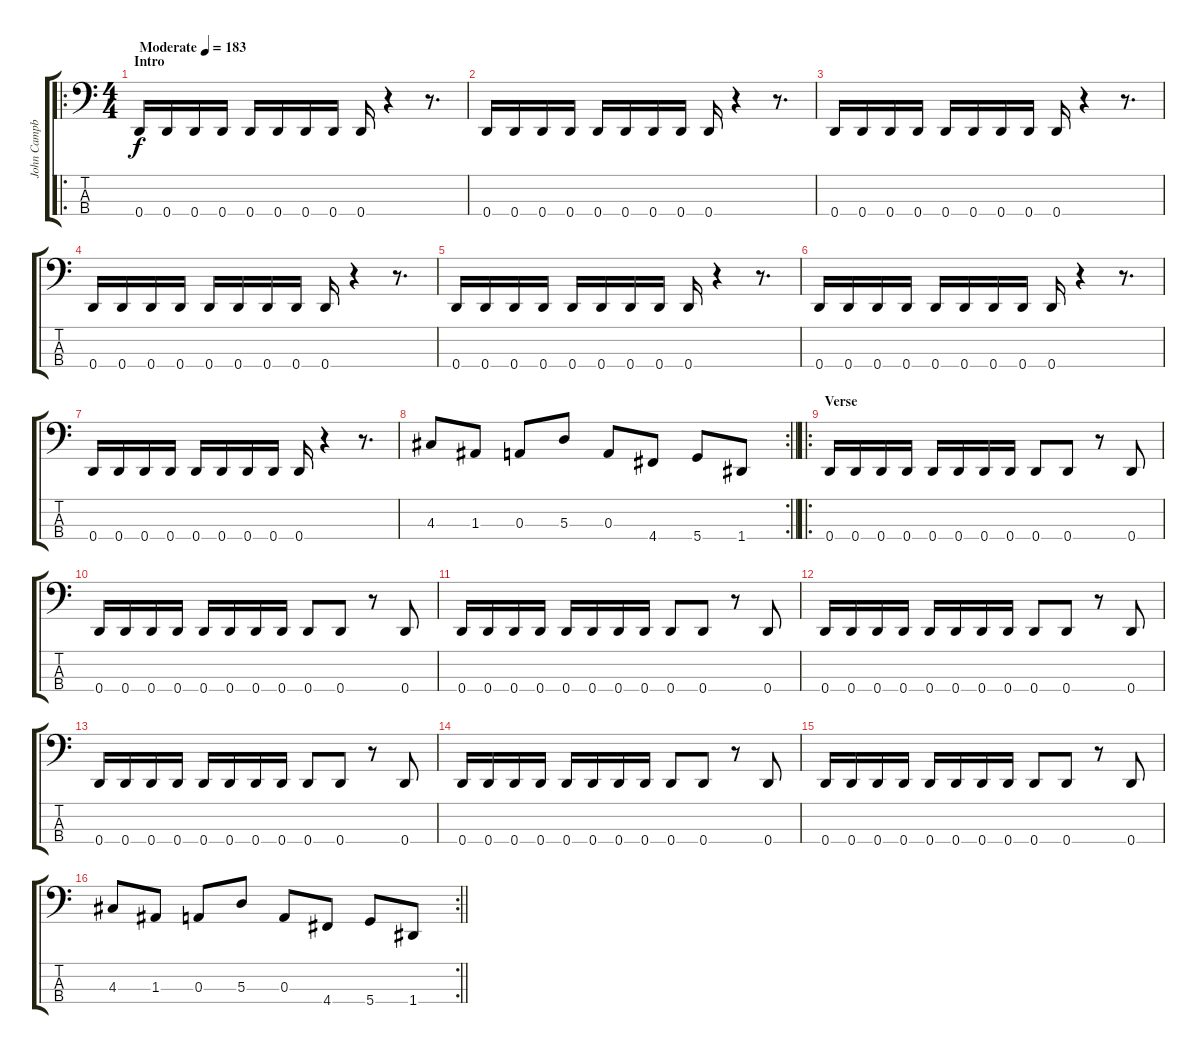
\track ("John Campbell" "John Campb") {instrument electricbasspick}
\staff {score tabs}
\tuning (G2 D2 A1 D1) {hide}
\ro
\ts (4 4)
\section ("" "Intro")
\tempo (183 "Moderate")
\clef f4
\ks c
0.4.16{dy f instrument electricbasspick} 0.4.16 0.4.16 0.4.16 0.4.16 0.4.16 0.4.16 0.4.16 0.4.16 r.4 r.8{d} |
0.4.16 0.4.16 0.4.16 0.4.16 0.4.16 0.4.16 0.4.16 0.4.16 0.4.16 r.4 r.8{d} |
0.4.16 0.4.16 0.4.16 0.4.16 0.4.16 0.4.16 0.4.16 0.4.16 0.4.16 r.4 r.8{d} |
0.4.16 0.4.16 0.4.16 0.4.16 0.4.16 0.4.16 0.4.16 0.4.16 0.4.16 r.4 r.8{d} |
0.4.16 0.4.16 0.4.16 0.4.16 0.4.16 0.4.16 0.4.16 0.4.16 0.4.16 r.4 r.8{d} |
0.4.16 0.4.16 0.4.16 0.4.16 0.4.16 0.4.16 0.4.16 0.4.16 0.4.16 r.4 r.8{d} |
0.4.16 0.4.16 0.4.16 0.4.16 0.4.16 0.4.16 0.4.16 0.4.16 0.4.16 r.4 r.8{d} |
\rc 2
\barLineRight lightlight
4.3.8 1.3.8 0.3.8 5.3.8 0.3.8 4.4.8 5.4.8 1.4.8 |
\ro
\section ("" "Verse")
0.4.16 0.4.16 0.4.16 0.4.16 0.4.16 0.4.16 0.4.16 0.4.16 0.4.8 0.4.8 r.8 0.4.8 |
0.4.16 0.4.16 0.4.16 0.4.16 0.4.16 0.4.16 0.4.16 0.4.16 0.4.8 0.4.8 r.8 0.4.8 |
0.4.16 0.4.16 0.4.16 0.4.16 0.4.16 0.4.16 0.4.16 0.4.16 0.4.8 0.4.8 r.8 0.4.8 |
0.4.16 0.4.16 0.4.16 0.4.16 0.4.16 0.4.16 0.4.16 0.4.16 0.4.8 0.4.8 r.8 0.4.8 |
0.4.16 0.4.16 0.4.16 0.4.16 0.4.16 0.4.16 0.4.16 0.4.16 0.4.8 0.4.8 r.8 0.4.8 |
0.4.16 0.4.16 0.4.16 0.4.16 0.4.16 0.4.16 0.4.16 0.4.16 0.4.8 0.4.8 r.8 0.4.8 |
0.4.16 0.4.16 0.4.16 0.4.16 0.4.16 0.4.16 0.4.16 0.4.16 0.4.8 0.4.8 r.8 0.4.8 |
\rc 2
\barLineRight lightlight
4.3.8 1.3.8 0.3.8 5.3.8 0.3.8 4.4.8 5.4.8 1.4.8
